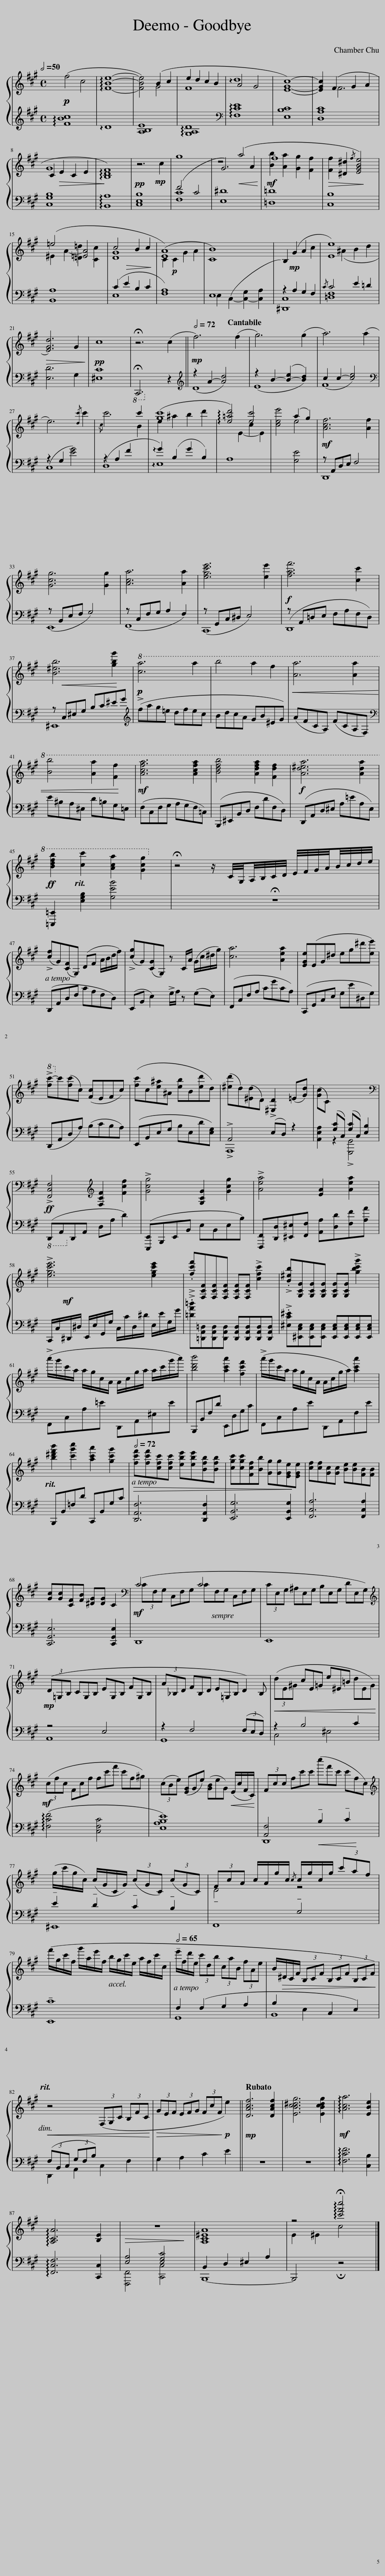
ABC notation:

X:1
%%score { ( 1 4 ) | ( 2 3 ) }
L:1/8
Q:1/2=50
M:4/4
I:linebreak $
K:A
V:1 treble
V:4 treble
V:2 treble
V:3 treble
V:1
!p! f4 c4 | !arpeggio![FBe]8- | x4 (B2 c2 | e2 d2 c2 B2 | A4 G4 | %5
 [EGc]8-) | [EGc]2 (F2 G2 A2 |$ C2!>(! E2 C2 E2!>)! | !arpeggio![B,DF]8) | z6!mp! c2 | %10
 g8 | G6 A2 |!mf! f8 |!>(! [Ff]2 [^D^d]2{/f} [EGBe]4!>)! |$ (=e4 [=EA]4 | %15
!>(! c4 B2 c2!>)! | ([EA]8) | [CB]8) | B,2!mp! G2 A2 c2 | x2 (^A2 B2 d2 |$ %20
!>(! [EGd]6) G2!>)! |!pp! c8 | !fermata!z6 (c2 ||[Q:1/2=72]!mp! f6) (f2 | g6) (g2 | %25
 a6) (a2 |$ e6){/[dc']} c'2 | x6 B2 | ([gc']8 | !arpeggio![e=ad']4) [ec']4 | %30
 x4 (a2 g2) |!mf! [Acf]6 [Af]2 |$ [Gcg]6 [Gg]2 | [Aca]6 [Aa]2 | [egc'e']6 [ee']2 | %35
!f! [faf']6 [cc']2 |$ [B^eb]6 [gbg']2 |!p!!p!!8va(! [c'a']6 a'2 | b'4 a'2 f'2 |!<(! [aa']6 [aa']2 |$ %40
 [bb']4 [aa']2!<)! [ff']2 |!mf! [ac'f'a']6 [ac'f'a']2 | [bd'f'b']4 [ad'f'a']2 [fd'f']2 |!f! [ad'^e'a']6 [ad'a']2 |$!ff![Q:1/2=60] [bd'f'b']2[Q:1/2=50] [c'c'']2 [ac'a']2 [gc'g']2!8va)! | %45
 !fermata!z4[Q:1/2=40] z/ C/4G,/4A,/4B,/4C/4D/4 E/4F/4G/4A/4B/4c/4d/4e/4 |$[Q:1/2=72] (!>![cf]G)([CF]G,) (DF A/B/d/f/) | (!>![cg]G)([CG]G,) z C/A/ (G/c/^d/g/) | [ca]6 [Aea]2 | [EGe](EG^d eg^d'[ee']) |$ %50
!8va(! !>![f'c''-]!8va)!c'([fc']c) ([Fc]EFc) | ([fc']c[e^a]^A [eb]B[ed']d) | ([^ed']d)([^Ed]D) [^E,D]2 (=E[Gd]) | ([Gc]C) x2 x4 |$[K:bass]!ff! !>![F,,C,F,]4[K:treble] [F,CF]2 [Fcf]2 | %55
 !>![Gcg]4 [G,CG]2 [Gcg]2 | !>![Aea]4 [EA]2 [Aea]2 |$ !>![egc'e']6 [egc'e']2 | !>!.[fc'f'][F,CF][F,CF][F,CF] [F,CF][F,CF] !>![cfc']2 | !>!.[B^eb][G,CG][G,CG][G,CG] [G,CG][G,CG] !>![gbc'g']2 |$ %60
 (!>!a'/g'/c'/a/ a/g/c/A/ A/c/g/a/ a/c'/g'/a'/) | [bd'b']4 [ac'a']2 [fc'f']2 | (!>!a'/g'/c'/a/ a/g/c/A/ A/c/g/a/) [ac'a']2 |$[Q:1/2=65] [b^d'f'b']2 [c'g'c'']2 [ac'a']2 [gc'g']2 |[Q:1/2=72]!>(! [fc'f'][fc'f'][cfc'][cfc'] [ebe'][ebe'][Bfb][Bfb] | %65
 [cgc'][cgc'][Fcf][Bb] [Gg][Gg][EGe]!>)![EGe] | [cf][cf][Gc][Gc] [Be][Be][FB][FB] |$ [Gc][Gc][CF][FB] [^DG][DG] C2 |[K:bass]!mf! (C4 C4 | (3CE,G, (3^A,E,G, (3B,E,G, (3DE,G,) |$ %70
[K:treble]!mp! (3(D=G,B, (3CG,B, (3EG,B, (3FG,B, | (3A_B,D (3FB,D (3E=G,B, (3:2:2D2) B, |!<(! (3(dE^G (3cE=G (3e^E=B (3dEG)!<)! |$!mf! (3(cfc (3Fcf (3fc'f' (3c'f^g) | (3(cBe) (3([EG]Ge) (3([GB]eG)!<(! (E/c/F/C/)!<)! | %75
 (3Fcc (3fc'c' (3(c''f'c' (3c'fc) |$[K:treble]!mp! (g/c'/g/c/) (c/G/C/G/) (3(cGC) (3(cGC) | (3FcA c/A/g/c/{/c} c/g/c/g/ (3c'af |$ (!>!f'/g/c'/f/ !>!g'/a/e'/f/!p! b/g/c'/e/ a/f/c'/c/ |[Q:1/2=65] !tenuto!e'/f/d'/e/ (3c'db (3caB (3fAe | %80
 B/!>(!^D/C/F/ (3B,CF (3B,CF (3B,CF)!>)! |$[Q:1/2=60] z4[Q:1/2=55] (3(F,G,C (3B,FC |[Q:1/2=50]!>(! (3GEF (3EFG (3FcF!>)!!p! e2) ||!mp! [DAcf]6 [DAcf]2 | [EBc^dg]6 [EBcdg]2 | %85
!mf! !arpeggio![Aca]6 [EBe]2 |$ !arpeggio![A,CA]6 [B,E]2 | z8 | [A,C^EA]8 | z4 !arpeggio!!fermata![c'f'c'']4 |] %90
V:2
!ped! x4 x4!ped-up! |!ped! !arpeggio!D8!ped-up! |!ped! [A,B,E]8!ped-up! |!ped! !arpeggio![G,A,D]8!ped-up! |[K:bass]!ped! !arpeggio![F,CE]8!ped-up! | %5
!ped! [E,B,C]8!ped-up! |!ped! [D,A,C]8!ped-up! |$!ped! [C,G,B,]8!ped-up! |!ped! !arpeggio![B,,A,]8!ped-up! |!pp!!ped! [C,E,B,]8!ped-up! | %10
!ped! F4 C4!ped-up! |!ped! [E,^D]8!ped-up! |!ped! [=D,=D]8!ped-up! |!ped! [C,B,]8!ped-up! |$!ped! [B,,A,]8!ped-up! | %15
!ped! (C2 E2 B,2 C2!ped-up! |!ped! [F,A,]8)!ped-up! |!ped! E,8!ped-up! |!ped! z2 A,2 G,2 F,2!ped-up! |!ped!{/C} C4 E2 =D2!ped-up! |$ %20
!ped! [E,D]6 G,2!ped-up! |!ped! [^E,C]8!ped-up! |!8vb(!!ped! !fermata!C,,,6 z2!8vb)!!ped-up! ||[K:treble]!ped! z2 A2- [Ad]4!ped-up! |!ped! z2 B2- ([B-e]2 [Bd]2)!ped-up! | %25
!ped! c2 c2- [ce]4!ped-up! |$[K:bass]!ped! z2 G,2 [EG]4!ped-up! |!ped! z2 A,2 F2 x2!ped-up! |!ped! !arpeggio!G2 (B,2 G2 B,2)!ped-up! |!ped! A,8!ped-up! | %30
!ped! x4 [G,E]4!ped-up! |!ped! z A,,D,E, F,4!ped-up! |$!ped! z B,,E,F, G,4!ped-up! |!ped! z C,F,G, A,2 F,2!ped-up! |!ped! z G,,C,^D, E,4!ped-up! | %35
!ped! z A,,=D,E, F,A,F,D,!ped-up! |$!ped! z!<(! C,^E,G, B,C^EG!ped-up!!<)! |[K:treble]!ped! (!>!fag=e dfec!ped-up! |!ped! BdcA GB^EG)!ped-up! |!ped! (AFCA,) (FCA,F,)!ped-up! |$ %40
[K:bass]!ped! E^B,A,^E, D=B,G,=E,!ped-up! |!ped! (F,C,F,G, A,G,F,=C,)!ped-up! |!ped! (B,,,^E,,B,,D, F,DF,D,)!ped-up! |!ped! (D,,A,,D,^E, A,=EA,E,)!ped-up! |$!ped! [=E,,,=E,,]2 [E,G,B,]2 [G,EB]4!ped-up! | %45
!ped! !fermata!z8!ped-up! |$!ped! (D,,A,,D,F, CA,F,D,)!ped-up! |!ped! (E,,B,, E,2) !>!G,/A,/ z (G,E,)!ped-up! |!ped! (F,,C,F,A, CGCA,)!ped-up! |!ped! (C,,G,,C,E, G,E^D,G,)!ped-up! |$ %50
!ped! (D,,A,,D,A,) (B,CB,A,)!ped-up! |!ped! (E,,B,,E,G, B,E,D[E,G,])!ped-up! |!ped! !>!A,,4 (!>!E,D,) z2!ped-up! |!ped! x2 ([G,C]C,) ([G,C]C,) [E,B,]2!ped-up! |$!8vb(!!ped! (D,,,A,,,!8vb)!D,,A,, D,A, D2)!ped-up! | %55
!ped! ([E,,,E,,]B,,,E,,B,, E,B,,E,B,)!ped-up! |!ped! [F,,,F,,][D,,D,][^E,,^E,][F,,F,] [A,,A,][D,D][F,F][A,A]!ped-up! |$!ped! C,,/C,/!mf!^D,,/^D,/ E,,/E,/G,,/G,/ C,/C/D,/^D/ E,/E/G,/G/!ped-up! |!ped! !>!.[=DA=d][=D,,A,,=D,][D,,A,,D,][D,,A,,D,] [D,,A,,D,][D,,A,,D,][D,,A,,D,][D,,A,,D,]!ped-up! |!ped! !>!.[^E,C^E][^E,,C,E,][E,,C,E,][E,,C,E,] [E,,C,E,][E,,C,E,][E,,C,E,][E,,C,E,]!ped-up! |$ %60
!ped! F,,C,A,=E D,,A,,^E,E!ped-up! |!ped! B,,,B,,F,D E,,D,G,C!ped-up! |!ped! F,,C,A,E D,,A,,F,E!ped-up! |$!ped! B,,,B,,=F,D C,,B,,G,C!ped-up! |!ped! [D,,A,,F,]6 [D,,A,,F,]2!ped-up! | %65
!ped! [E,,B,,G,]6 [E,,B,,G,]2!ped-up! |!ped! [F,,C,A,]6 [F,,C,A,]2!ped-up! |$!ped! [C,,G,,E,]6 [C,,G,,E,]2!ped-up! |!ped! D,,8!ped-up! |!ped! E,,8!ped-up! |$ %70
!ped! z4 E,4!ped-up! |!ped! z2 F,4 (3(F,E,D,)!ped-up! |!ped! z2 B,4 C2!ped-up! |$!ped! (!arpeggio![F,CF]4 [C,F,C]4!ped-up! |!ped! [E,A,B,E]8)!ped-up! | %75
!f!!ped! [A,,F,]4!<(! !tenuto!B,2 !tenuto!C2!ped-up!!<)! |$!ped! !tenuto!E2 !tenuto!D2 !tenuto!C2 !tenuto!B,2!ped-up! |!ped! x4 !tenuto!G,4!ped-up! |$!ped! !tenuto![E,,C]8!ped-up! |!ped! F,2 (F,2 G,2 A,2!ped-up! | %80
!ped! B,2 E,2 C,2 E,2)!ped-up! |$!ped!!<(! (3(F,B,,C, (3G,F,B,) x4!ped-up!!<)! |!ped! G,2 A,2 C2 E2!ped-up! ||!ped! z8!ped-up! |!ped! z8!ped-up! | %85
!ped! !arpeggio![F,CF]6 [C,B,]2!ped-up! |$!ped! !arpeggio![F,,C,F,]6 [C,,C,]2!ped-up! |!>(!!ped! [E,A,]4 [E,G,C]4!>)!!ped-up! |!ped! B,,2 D,2 ^E,2 A,2 | B,,,4 !fermata!z4!ped-up! |] %90
V:3
 !arpeggio![FBc]8 | x8 | x8 | x8 |[K:bass] x8 | %5
 x8 | x8 |$ x8 | x8 | x8 | %10
 [F,C]8 | x8 | x8 | x8 |$ x8 | %15
 E,8 | x8 | E,2 C,2- [C,-G,]2 [C,A,]2 | [^D,,C,]8 | [=D,F,]8 |$ %20
 x8 | x8 |!8vb(! x8!8vb)! ||[K:treble] D8 | E8 | %25
 F8 |$[K:bass] C,8 | D,8 | !arpeggio!E,8 | x8 | %30
 x8 | D,,8 |$ E,,8 | F,,8 | C,,8 | %35
 D,,8 |$ ^E,,8 |[K:treble] x8 | x8 | x8 |$ %40
[K:bass] x8 | x8 | x8 | x8 |$ x8 | %45
 x8 |$ x8 | x8 | x8 | x8 |$ %50
 x8 | x8 | !>!A,,,8 | [A,,E,A,]2 z2 !>![G,,,G,,]4 |$!8vb(! x2!8vb)! x6 | %55
 x8 | x8 |$ x8 | x8 | x8 |$ %60
 x8 | x8 | x8 |$ x8 | x8 | %65
 x8 | x8 |$ x8 | x8 | x8 |$ %70
 A,,8 | G,,8 | C,4 ^E,4 |$ x8 | x8 | %75
 D,,8 |$ ^E,,8 | F,,8 |$ x8 | G,,8 | %80
 B,,8 |$ D,,2 A,,2 C,2 F,2 | x8 || x8 | x8 | %85
 x8 |$ x8 | [F,,,F,,]4 [C,,C,]4 | B,,,8- | x8 |] %90
V:4
 x8 | x8 | [FBe]4 G4 | F8 | !arpeggio!d8 | %5
 x8 | x2 F6 |$ G8 | x8 | x8 | %10
 x8 | z4!<(! a4!<)! | [Bb]2 [Aa]2 [Gg]2 [Ff]2 | x8 |$ ^E2 A2- [=D=d]2 [Cc]2 | %15
 [DG]8 | C2!p! C2 G2 A2 | x8 | x8 | [Ee]8 |$ %20
 x8 | x8 | x8 || x8 | x8 | %25
 x8 |$ x8 |{/c} c'6 c'2 | e2 ^a2 b2 d'2 | x2 E2- c2 E2 | %30
 [cee']4 e4 | x8 |$ x8 | x8 | x8 | %35
 x8 |$ x8 |!8va(! x8 | x8 | x8 |$ %40
 x8 | x8 | x8 | x8 |$ x8!8va)! | %45
 x8 |$ x8 | x8 | x8 | x8 |$ %50
!8va(! x!8va)! x7 | x8 | x8 | x8 |$[K:bass] x4[K:treble] x4 | %55
 x8 | x8 |$ x8 | x8 | x8 |$ %60
 x8 | x8 | x8 |$ x8 | x8 | %65
 x8 | x8 |$ x8 |[K:bass] (3CF,G, (3C,F,G, (3CF,G, (3C,F,G, | x8 |$ %70
[K:treble] x8 | x8 | x8 |$ x8 | x8 | %75
 x8 |$[K:treble] x8 | !tenuto!D4 z4 |$ x8 | x8 | %80
 x8 |$ x8 | x8 || x8 | x8 | %85
 x8 |$ x8 | x8 | x8 | E2 ^E2 c4 |] %90
